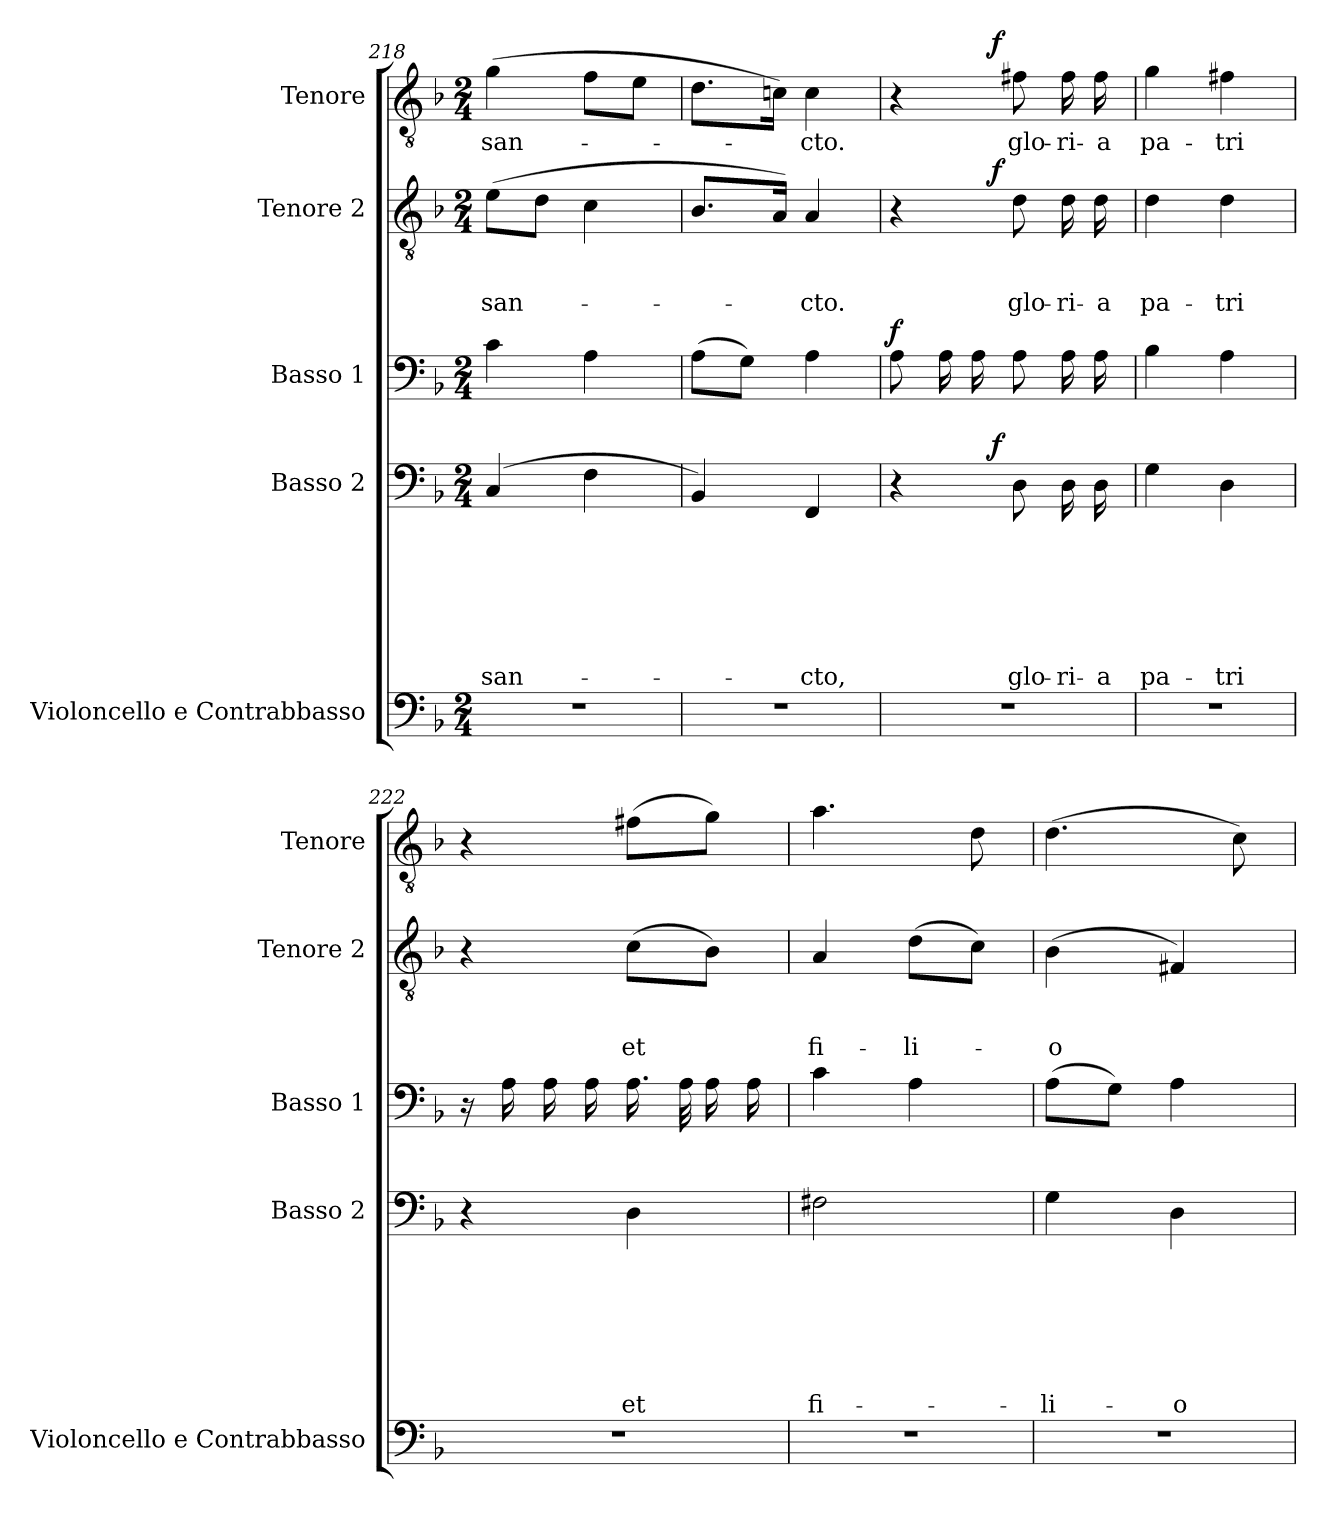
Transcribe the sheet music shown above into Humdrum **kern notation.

**kern	**kern	**text	**text	**text	**text	**text	**text	**text	**dynam	**kern	**dynam	**kern	**text	**text	**text	**dynam	**kern	**text	**dynam
*part5	*part4	*part4	*part4	*part4	*part4	*part4	*part4	*part4	*part4	*part3	*part3	*part2	*part2	*part2	*part2	*part2	*part1	*part1	*part1
*staff5	*staff4	*staff4	*staff4	*staff4	*staff4	*staff4	*staff4	*staff4	*staff4	*staff3	*staff3	*staff2	*staff2	*staff2	*staff2	*staff2	*staff1	*staff1	*staff1
*I"Violoncello e Contrabbasso	*I"Basso 2	*	*	*	*	*	*	*	*	*I"Basso 1	*	*I"Tenore 2	*	*	*	*	*I"Tenore	*	*
*I'Violoncello e Contrabbasso	*I'Basso 2	*	*	*	*	*	*	*	*	*I'Basso 1	*	*I'Tenore 2	*	*	*	*	*I'Tenore	*	*
*clefF4	*clefF4	*	*	*	*	*	*	*	*	*clefF4	*	*clefGv2	*	*	*	*	*clefGv2	*	*
*ITrd7c12	*	*	*	*	*	*	*	*	*	*	*	*	*	*	*	*	*	*	*
*k[b-]	*k[b-]	*	*	*	*	*	*	*	*	*k[b-]	*	*k[b-]	*	*	*	*	*k[b-]	*	*
*F:	*F:	*	*	*	*	*	*	*	*	*F:	*	*F:	*	*	*	*	*F:	*	*
*M2/4	*M2/4	*	*	*	*	*	*	*	*	*M2/4	*	*M2/4	*	*	*	*	*M2/4	*	*
=218	=218	=218	=218	=218	=218	=218	=218	=218	=218	=218	=218	=218	=218	=218	=218	=218	=218	=218	=218
!LO:N:vis=1	!	!	!	!	!	!	!	!LO:LY:b	!	!	!	!	!	!	!LO:LY:b	!	!	!LO:LY:b	!
2r	(4C/	.	.	.	.	.	.	san-	.	4c\	.	(>8e\L	.	.	san-	.	(>4g\	san-	.
.	.	.	.	.	.	.	.	.	.	.	.	8d\J	.	.	.	.	.	.	.
.	4F\	.	.	.	.	.	.	.	.	4A\	.	4c\	.	.	.	.	8f\L	.	.
.	.	.	.	.	.	.	.	.	.	.	.	.	.	.	.	.	8e\J	.	.
=219	=219	=219	=219	=219	=219	=219	=219	=219	=219	=219	=219	=219	=219	=219	=219	=219	=219	=219	=219
!LO:N:vis=1	!	!	!	!	!	!	!	!	!	!	!	!	!	!	!	!	!	!	!
2r	4BB-/)	.	.	.	.	.	.	.	.	(>8A\L	.	8.B-/L	.	.	.	.	8.d\L	.	.
.	.	.	.	.	.	.	.	.	.	8G\J)	.	.	.	.	.	.	.	.	.
.	.	.	.	.	.	.	.	.	.	.	.	16A/Jk)	.	.	.	.	16cn\Jk)	.	.
!	!	!	!	!	!	!	!	!LO:LY:b	!	!	!	!	!	!	!LO:LY:b	!	!	!LO:LY:b	!
.	4FF/	.	.	.	.	.	.	-cto,	.	4A\	.	4A/	.	.	-cto.	.	4c\	-cto.	.
!!LO:LB:g=z
=220	=220	=220	=220	=220	=220	=220	=220	=220	=220	=220	=220	=220	=220	=220	=220	=220	=220	=220	=220
!LO:N:vis=1	!	!	!	!	!	!	!	!	!	!	!LO:DY:a	!	!	!	!	!	!	!	!
*	*^	*	*	*	*	*	*	*	*	*	*	*^	*	*	*	*	*^	*	*
2r	4r	8..ryy	.	.	.	.	.	.	.	.	8A\	f	4r	8..ryy	.	.	.	.	4r	8..ryy	.	.
.	.	.	.	.	.	.	.	.	.	.	16A\	.	.	.	.	.	.	.	.	.	.	.
.	.	.	.	.	.	.	.	.	.	.	16A\	.	.	.	.	.	.	.	.	.	.	.
!	!	!	!	!	!	!	!	!	!	!LO:DY:a	!	!	!	!	!	!	!	!LO:DY:a	!	!	!	!LO:DY:a
.	.	4ryy	.	.	.	.	.	.	.	f	.	.	.	4ryy	.	.	.	f	.	4ryy	.	f
!	!	!	!	!	!	!	!	!	!LO:LY:b	!	!	!	!	!	!	!	!LO:LY:b	!	!	!	!LO:LY:b	!
.	8D\	.	.	.	.	.	.	.	glo-	.	8A\	.	8d\	.	.	.	glo-	.	8f#X\	.	glo-	.
!	!	!	!	!	!	!	!	!	!LO:LY:b	!	!	!	!	!	!	!	!LO:LY:b	!	!	!	!LO:LY:b	!
.	16D\	.	.	.	.	.	.	.	-ri-	.	16A\	.	16d\	.	.	.	-ri-	.	16f#\	.	-ri-	.
!	!	!	!	!	!	!	!	!	!LO:LY:b	!	!	!	!	!	!	!	!LO:LY:b	!	!	!	!LO:LY:b	!
.	16D\	.	.	.	.	.	.	.	-a	.	16A\	.	16d\	.	.	.	-a	.	16f#\	.	-a	.
.	.	32ryy	.	.	.	.	.	.	.	.	.	.	.	32ryy	.	.	.	.	.	32ryy	.	.
=221	=221	=221	=221	=221	=221	=221	=221	=221	=221	=221	=221	=221	=221	=221	=221	=221	=221	=221	=221	=221	=221	=221
!LO:N:vis=1	!	!	!	!	!	!	!	!	!LO:LY:b	!	!	!	!	!	!	!	!LO:LY:b	!	!	!	!LO:LY:b	!
*	*	*	*	*	*	*	*	*	*	*	*	*	*v	*v	*	*	*	*	*	*	*	*
*	*v	*v	*	*	*	*	*	*	*	*	*	*	*	*	*	*	*	*v	*v	*	*
2r	4G\	.	.	.	.	.	.	pa-	.	4B-\	.	4d\	.	.	pa-	.	4g\	pa-	.
!	!	!	!	!	!	!	!	!LO:LY:b	!	!	!	!	!	!	!LO:LY:b	!	!	!LO:LY:b	!
.	4D\	.	.	.	.	.	.	-tri	.	4A\	.	4d\	.	.	-tri	.	4f#X\	-tri	.
=222	=222	=222	=222	=222	=222	=222	=222	=222	=222	=222	=222	=222	=222	=222	=222	=222	=222	=222	=222
!LO:N:vis=1	!	!	!	!	!	!	!	!	!	!	!	!	!	!	!	!	!	!	!
2r	4r	.	.	.	.	.	.	.	.	16rC	.	4r	.	.	.	.	4r	.	.
.	.	.	.	.	.	.	.	.	.	16A\	.	.	.	.	.	.	.	.	.
.	.	.	.	.	.	.	.	.	.	16A\	.	.	.	.	.	.	.	.	.
.	.	.	.	.	.	.	.	.	.	16A\	.	.	.	.	.	.	.	.	.
!	!	!	!	!	!	!	!	!LO:LY:b	!	!	!	!	!	!	!LO:LY:b	!	!	!	!
.	4D\	.	.	.	.	.	.	et	.	16.A\	.	(>8c\L	.	.	et	.	(>8f#X\L	.	.
.	.	.	.	.	.	.	.	.	.	32A\	.	.	.	.	.	.	.	.	.
.	.	.	.	.	.	.	.	.	.	16A\	.	8B-\J)	.	.	.	.	8g\J)	.	.
.	.	.	.	.	.	.	.	.	.	16A\	.	.	.	.	.	.	.	.	.
=223	=223	=223	=223	=223	=223	=223	=223	=223	=223	=223	=223	=223	=223	=223	=223	=223	=223	=223	=223
!LO:N:vis=1	!	!	!	!	!	!	!	!LO:LY:b	!	!	!	!	!	!	!LO:LY:b	!	!	!	!
2r	2F#X\	.	.	.	.	.	.	fi-	.	4c\	.	4A/	.	.	fi-	.	4.a\	.	.
!	!	!	!	!	!	!	!	!	!	!	!	!	!	!	!LO:LY:b	!	!	!	!
.	.	.	.	.	.	.	.	.	.	4A\	.	(>8d\L	.	.	-li-	.	.	.	.
.	.	.	.	.	.	.	.	.	.	.	.	8c\J)	.	.	.	.	8d\	.	.
=224	=224	=224	=224	=224	=224	=224	=224	=224	=224	=224	=224	=224	=224	=224	=224	=224	=224	=224	=224
!LO:N:vis=1	!	!	!	!	!	!	!	!LO:LY:b	!	!	!	!	!	!	!LO:LY:b	!	!	!	!
2r	4G\	.	.	.	.	.	.	-li-	.	(>8A\L	.	(>4B-\	.	.	-o	.	(>4.d\	.	.
.	.	.	.	.	.	.	.	.	.	8G\J)	.	.	.	.	.	.	.	.	.
!	!	!	!	!	!	!	!	!LO:LY:b	!	!	!	!	!	!	!	!	!	!	!
.	4D\	.	.	.	.	.	.	-o	.	4A\	.	4F#X/)	.	.	.	.	.	.	.
.	.	.	.	.	.	.	.	.	.	.	.	.	.	.	.	.	8c\)	.	.
=	=	=	=	=	=	=	=	=	=	=	=	=	=	=	=	=	=	=	=
*-	*-	*-	*-	*-	*-	*-	*-	*-	*-	*-	*-	*-	*-	*-	*-	*-	*-	*-	*-
